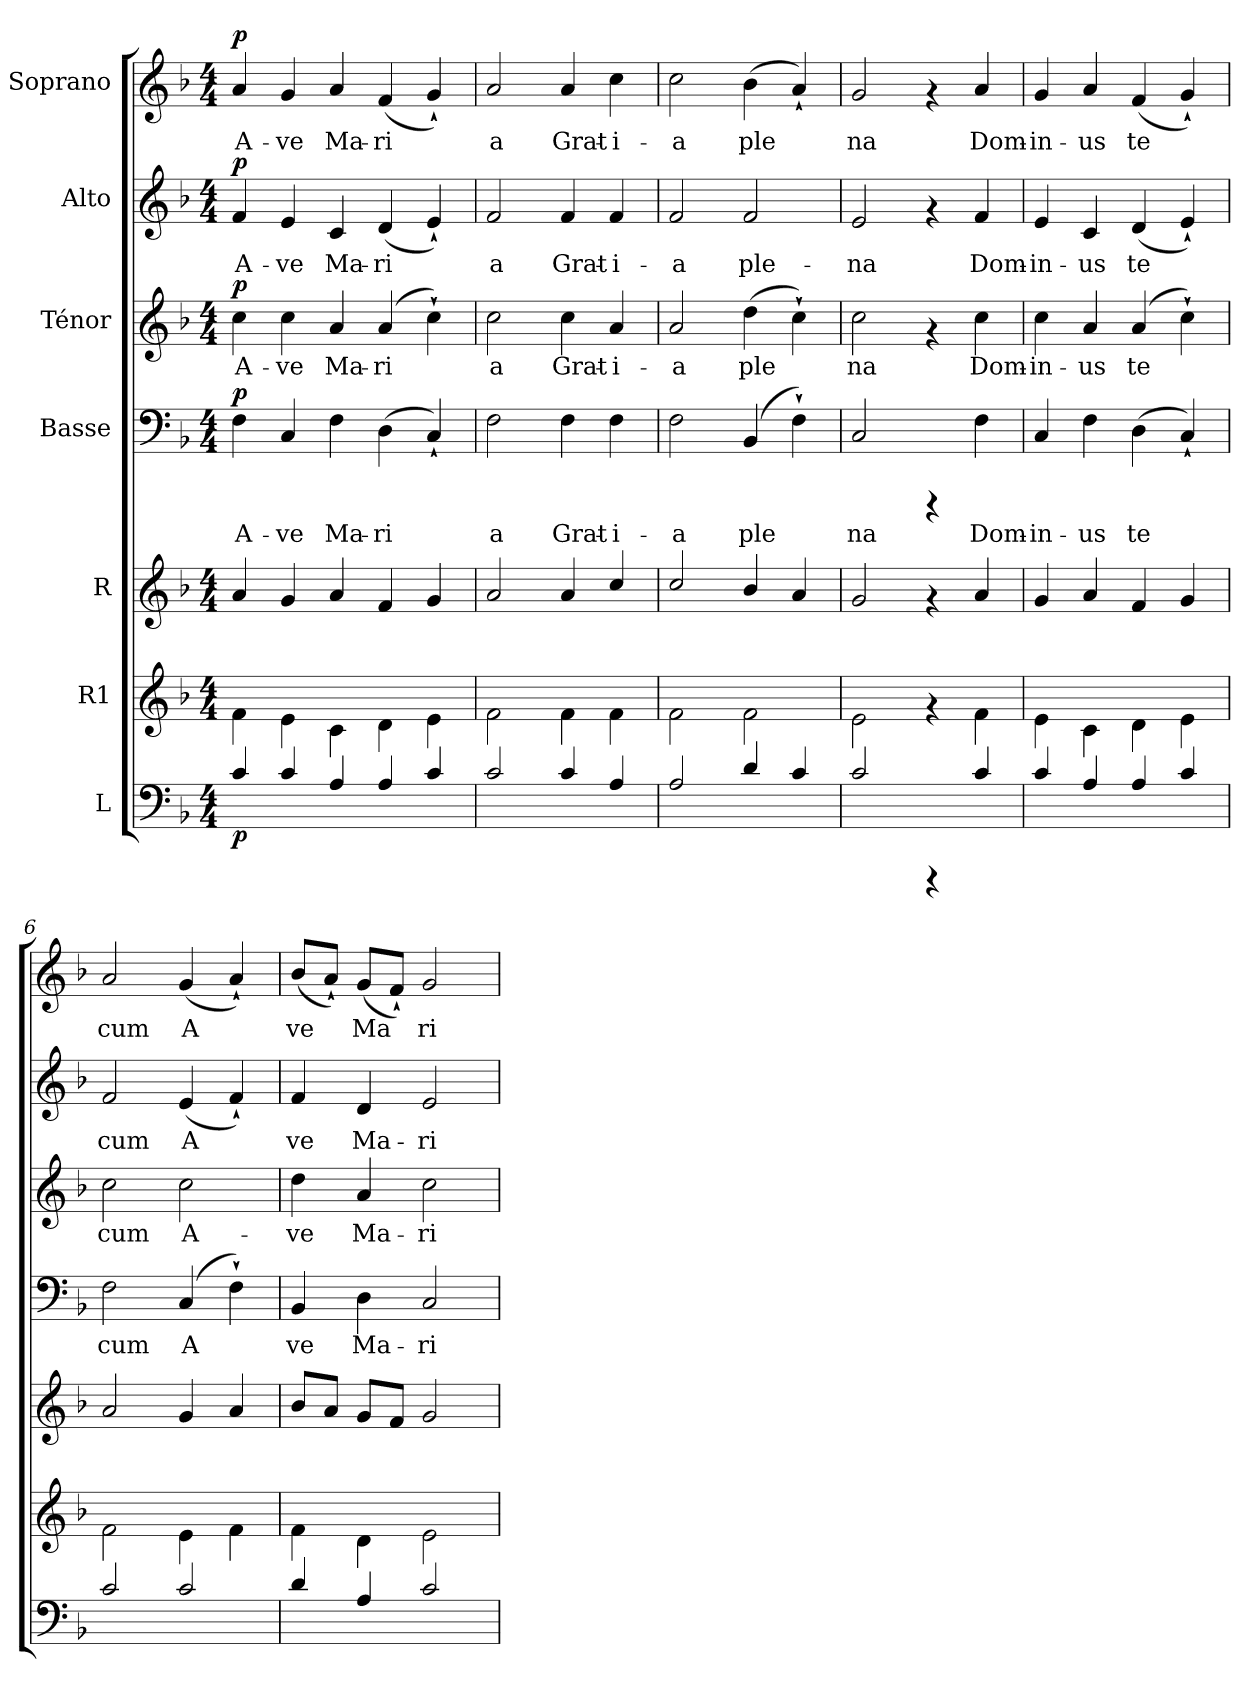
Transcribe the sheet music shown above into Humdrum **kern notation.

**kern	**dynam	**kern	**kern	**kern	**text	**dynam	**kern	**text	**dynam	**kern	**text	**dynam	**kern	**text	**dynam
*part7	*part7	*part6	*part5	*part4	*part4	*part4	*part3	*part3	*part3	*part2	*part2	*part2	*part1	*part1	*part1
*staff7	*staff7	*staff6	*staff5	*staff4	*staff4	*staff4	*staff3	*staff3	*staff3	*staff2	*staff2	*staff2	*staff1	*staff1	*staff1
*I"L	*	*I"R1	*I"R	*I"Basse	*	*	*I"Ténor	*	*	*I"Alto	*	*	*I"Soprano	*	*
!!LO:PB:g=z
*stria5	*	*stria5	*stria5	*stria5	*	*	*stria5	*	*	*stria5	*	*	*stria5	*	*
*clefF4	*	*clefG2	*clefG2	*clefF4	*	*	*clefG2	*	*	*clefG2	*	*	*clefG2	*	*
*k[b-]	*	*k[b-]	*k[b-]	*k[b-]	*	*	*k[b-]	*	*	*k[b-]	*	*	*k[b-]	*	*
*F:	*	*F:	*F:	*F:	*	*	*F:	*	*	*F:	*	*	*F:	*	*
*M4/4	*	*M4/4	*M4/4	*M4/4	*	*	*M4/4	*	*	*M4/4	*	*	*M4/4	*	*
=1	=1	=1	=1	=1	=1	=1	=1	=1	=1	=1	=1	=1	=1	=1	=1
!	!LO:DY:b	!	!	!	!LO:LY:b	!LO:DY:b	!	!LO:LY:b	!LO:DY:b	!	!LO:LY:b	!LO:DY:b	!	!LO:LY:b	!LO:DY:b
4c/	p	4f\	4a/	4F\	A-	p	4cc\	A-	p	4f/	A-	p	4a/	A-	p
!	!	!	!	!	!LO:LY:b	!	!	!LO:LY:b	!	!	!LO:LY:b	!	!	!LO:LY:b	!
4c/	.	4e\	4g/	4C/	-ve	.	4cc\	-ve	.	4e/	-ve	.	4g/	-ve	.
!	!	!	!	!	!LO:LY:b	!	!	!LO:LY:b	!	!	!LO:LY:b	!	!	!LO:LY:b	!
4A/	.	4c\	4a/	4F\	Ma-	.	4a/	Ma-	.	4c/	Ma-	.	4a/	Ma-	.
!	!	!	!	!	!LO:LY:b	!	!	!LO:LY:b	!	!	!LO:LY:b	!	!	!LO:LY:b	!
4A/	.	4d\	4f/	(>4D\	-ri-	.	(>4a/	-ri-	.	(>4d/	-ri-	.	(>4f/	-ri-	.
!	!	!	!	!	!LO:LY:b	!	!	!LO:LY:b	!	!	!LO:LY:b	!	!	!LO:LY:b	!
4c/	.	4e\	4g/	4C`</)	--	.	4cc`>\)	--	.	4e`</)	--	.	4g`</)	--	.
=2	=2	=2	=2	=2	=2	=2	=2	=2	=2	=2	=2	=2	=2	=2	=2
!	!	!	!	!	!LO:LY:b	!	!	!LO:LY:b	!	!	!LO:LY:b	!	!	!LO:LY:b	!
2c/	.	2f\	2a/	2F\	-a	.	2cc\	-a	.	2f/	-a	.	2a/	-a	.
!	!	!	!	!	!LO:LY:b	!	!	!LO:LY:b	!	!	!LO:LY:b	!	!	!LO:LY:b	!
4c/	.	4f\	4a/	4F\	Grat-	.	4cc\	Grat-	.	4f/	Grat-	.	4a/	Grat-	.
!	!	!	!	!	!LO:LY:b	!	!	!LO:LY:b	!	!	!LO:LY:b	!	!	!LO:LY:b	!
4A/	.	4f\	4cc/	4F\	-i-	.	4a/	-i-	.	4f/	-i-	.	4cc\	-i-	.
=3	=3	=3	=3	=3	=3	=3	=3	=3	=3	=3	=3	=3	=3	=3	=3
!	!	!	!	!	!LO:LY:b	!	!	!LO:LY:b	!	!	!LO:LY:b	!	!	!LO:LY:b	!
2A/	.	2f\	2cc/	2F\	-a	.	2a/	-a	.	2f/	-a	.	2cc\	-a	.
!	!	!	!	!	!LO:LY:b	!	!	!LO:LY:b	!	!	!LO:LY:b	!	!	!LO:LY:b	!
4d/	.	2f\	4b-/	(>4BB-/	ple-	.	(>4dd\	ple-	.	2f/	ple-	.	(>4b-\	ple-	.
!	!	!	!	!	!LO:LY:b	!	!	!LO:LY:b	!	!	!	!	!	!LO:LY:b	!
4c/	.	.	4a/	4F`>\)	--	.	4cc`>\)	--	.	.	.	.	4a`</)	--	.
=4	=4	=4	=4	=4	=4	=4	=4	=4	=4	=4	=4	=4	=4	=4	=4
!	!	!	!	!	!LO:LY:b	!	!	!LO:LY:b	!	!	!LO:LY:b	!	!	!LO:LY:b	!
2c/	.	2e\	2g/	2C/	-na	.	2cc\	-na	.	2e/	-na	.	2g/	-na	.
4rCCC	.	4rf	4rf	4rCCC	.	.	4rf	.	.	4rf	.	.	4rf	.	.
!	!	!	!	!	!LO:LY:b	!	!	!LO:LY:b	!	!	!LO:LY:b	!	!	!LO:LY:b	!
4c/	.	4f\	4a/	4F\	Dom-	.	4cc\	Dom-	.	4f/	Dom-	.	4a/	Dom-	.
=5	=5	=5	=5	=5	=5	=5	=5	=5	=5	=5	=5	=5	=5	=5	=5
!	!	!	!	!	!LO:LY:b	!	!	!LO:LY:b	!	!	!LO:LY:b	!	!	!LO:LY:b	!
4c/	.	4e\	4g/	4C/	-in-	.	4cc\	-in-	.	4e/	-in-	.	4g/	-in-	.
!	!	!	!	!	!LO:LY:b	!	!	!LO:LY:b	!	!	!LO:LY:b	!	!	!LO:LY:b	!
4A/	.	4c\	4a/	4F\	-us	.	4a/	-us	.	4c/	-us	.	4a/	-us	.
!	!	!	!	!	!LO:LY:b	!	!	!LO:LY:b	!	!	!LO:LY:b	!	!	!LO:LY:b	!
4A/	.	4d\	4f/	(>4D\	te-	.	(>4a/	te-	.	(>4d/	te-	.	(>4f/	te-	.
!	!	!	!	!	!LO:LY:b	!	!	!LO:LY:b	!	!	!LO:LY:b	!	!	!LO:LY:b	!
4c/	.	4e\	4g/	4C`</)	--	.	4cc`>\)	--	.	4e`</)	--	.	4g`</)	--	.
!!LO:PB:g=z
=6	=6	=6	=6	=6	=6	=6	=6	=6	=6	=6	=6	=6	=6	=6	=6
!	!	!	!	!	!LO:LY:b	!	!	!LO:LY:b	!	!	!LO:LY:b	!	!	!LO:LY:b	!
2c/	.	2f\	2a/	2F\	-cum	.	2cc\	-cum	.	2f/	-cum	.	2a/	-cum	.
!	!	!	!	!	!LO:LY:b	!	!	!LO:LY:b	!	!	!LO:LY:b	!	!	!LO:LY:b	!
2c/	.	4e\	4g/	(>4C/	A-	.	2cc\	A-	.	(>4e/	A-	.	(>4g/	A-	.
!	!	!	!	!	!LO:LY:b	!	!	!	!	!	!LO:LY:b	!	!	!LO:LY:b	!
.	.	4f\	4a/	4F`>\)	--	.	.	.	.	4f`</)	--	.	4a`</)	--	.
=7	=7	=7	=7	=7	=7	=7	=7	=7	=7	=7	=7	=7	=7	=7	=7
!	!	!	!	!	!LO:LY:b	!	!	!LO:LY:b	!	!	!LO:LY:b	!	!	!LO:LY:b	!
4d/	.	4f\	8b-/L	4BB-/	-ve	.	4dd\	-ve	.	4f/	-ve	.	(>8b-/L	-ve	.
!	!	!	!	!	!	!	!	!	!	!	!	!	!	!LO:LY:b	!
.	.	.	8a/J	.	.	.	.	.	.	.	.	.	8a`</J)	.	.
!	!	!	!	!	!LO:LY:b	!	!	!LO:LY:b	!	!	!LO:LY:b	!	!	!LO:LY:b	!
4A/	.	4d\	8g/L	4D\	Ma-	.	4a/	Ma-	.	4d/	Ma-	.	(>8g/L	Ma-	.
!	!	!	!	!	!	!	!	!	!	!	!	!	!	!LO:LY:b	!
.	.	.	8f/J	.	.	.	.	.	.	.	.	.	8f`</J)	-	.
!	!	!	!	!	!LO:LY:b	!	!	!LO:LY:b	!	!	!LO:LY:b	!	!	!LO:LY:b	!
2c/	.	2e\	2g/	2C/	-ri-	.	2cc\	-ri-	.	2e/	-ri-	.	2g/	ri-	.
=	=	=	=	=	=	=	=	=	=	=	=	=	=	=	=
*-	*-	*-	*-	*-	*-	*-	*-	*-	*-	*-	*-	*-	*-	*-	*-
